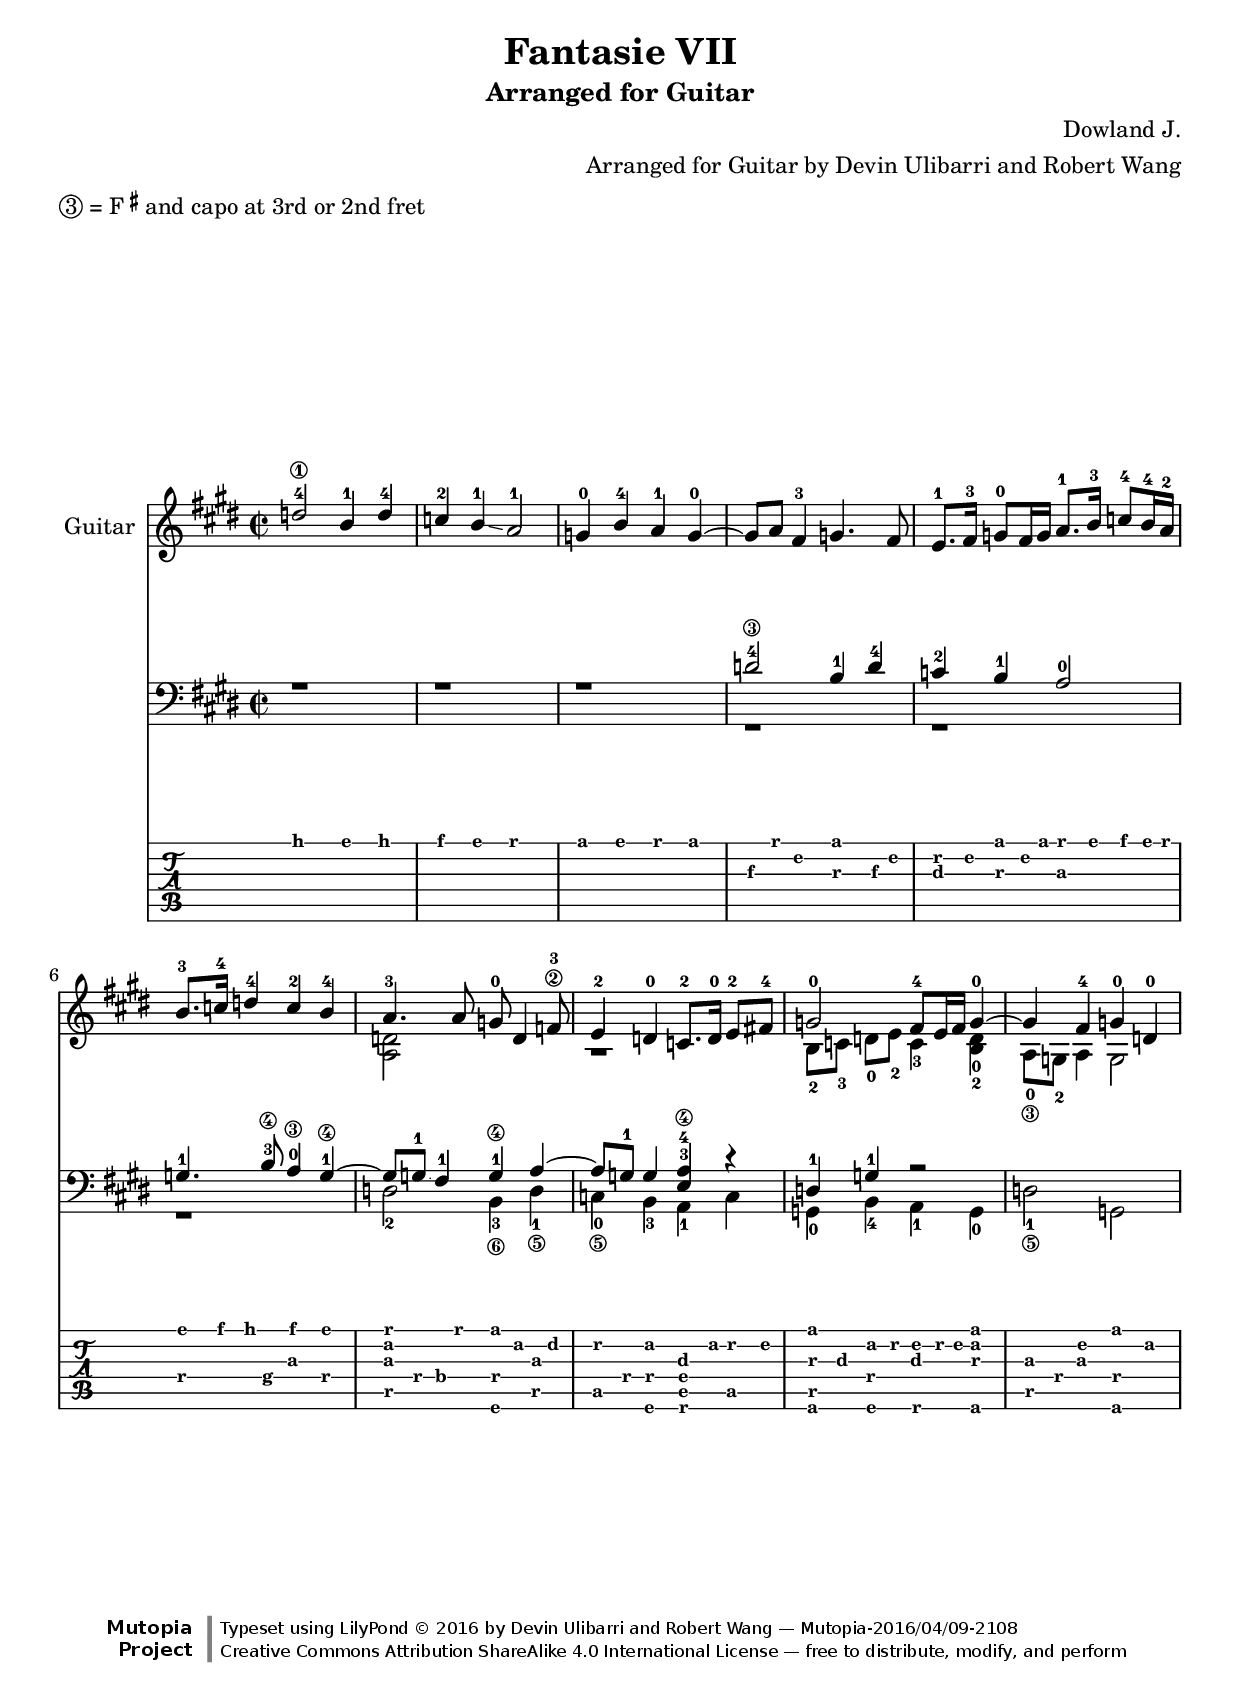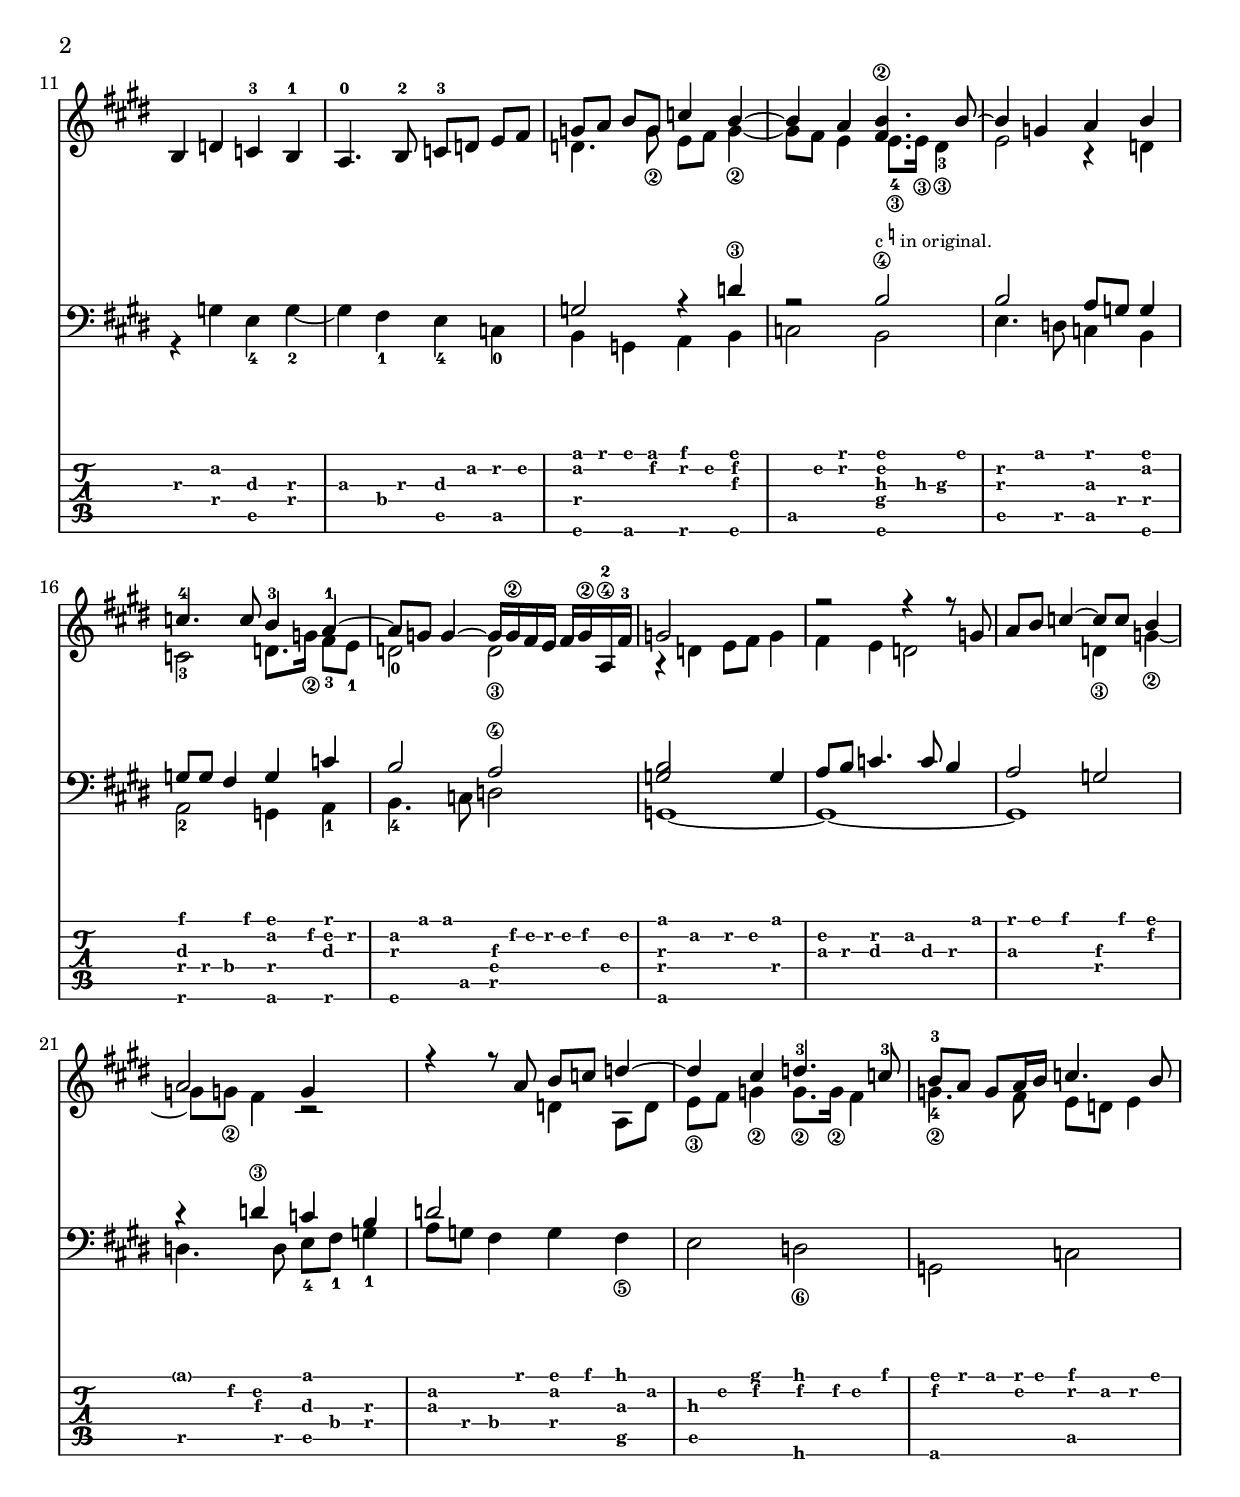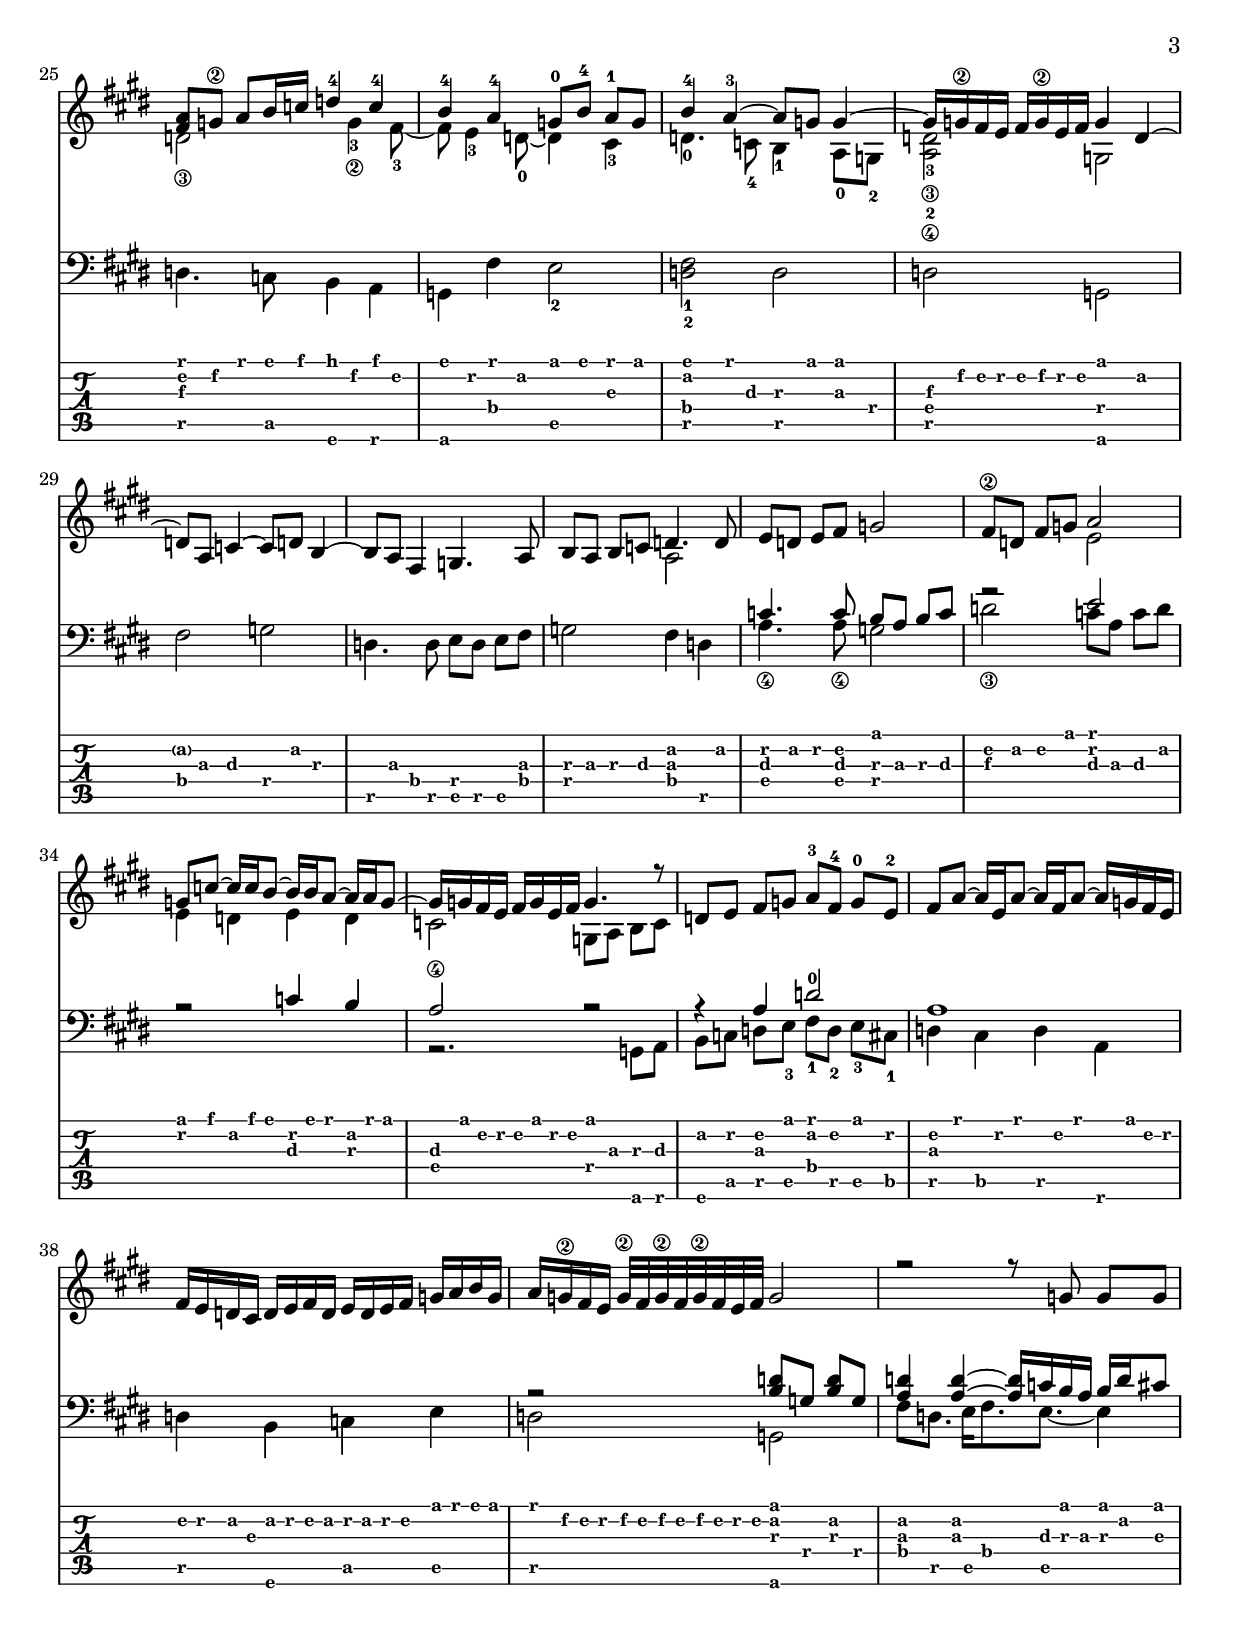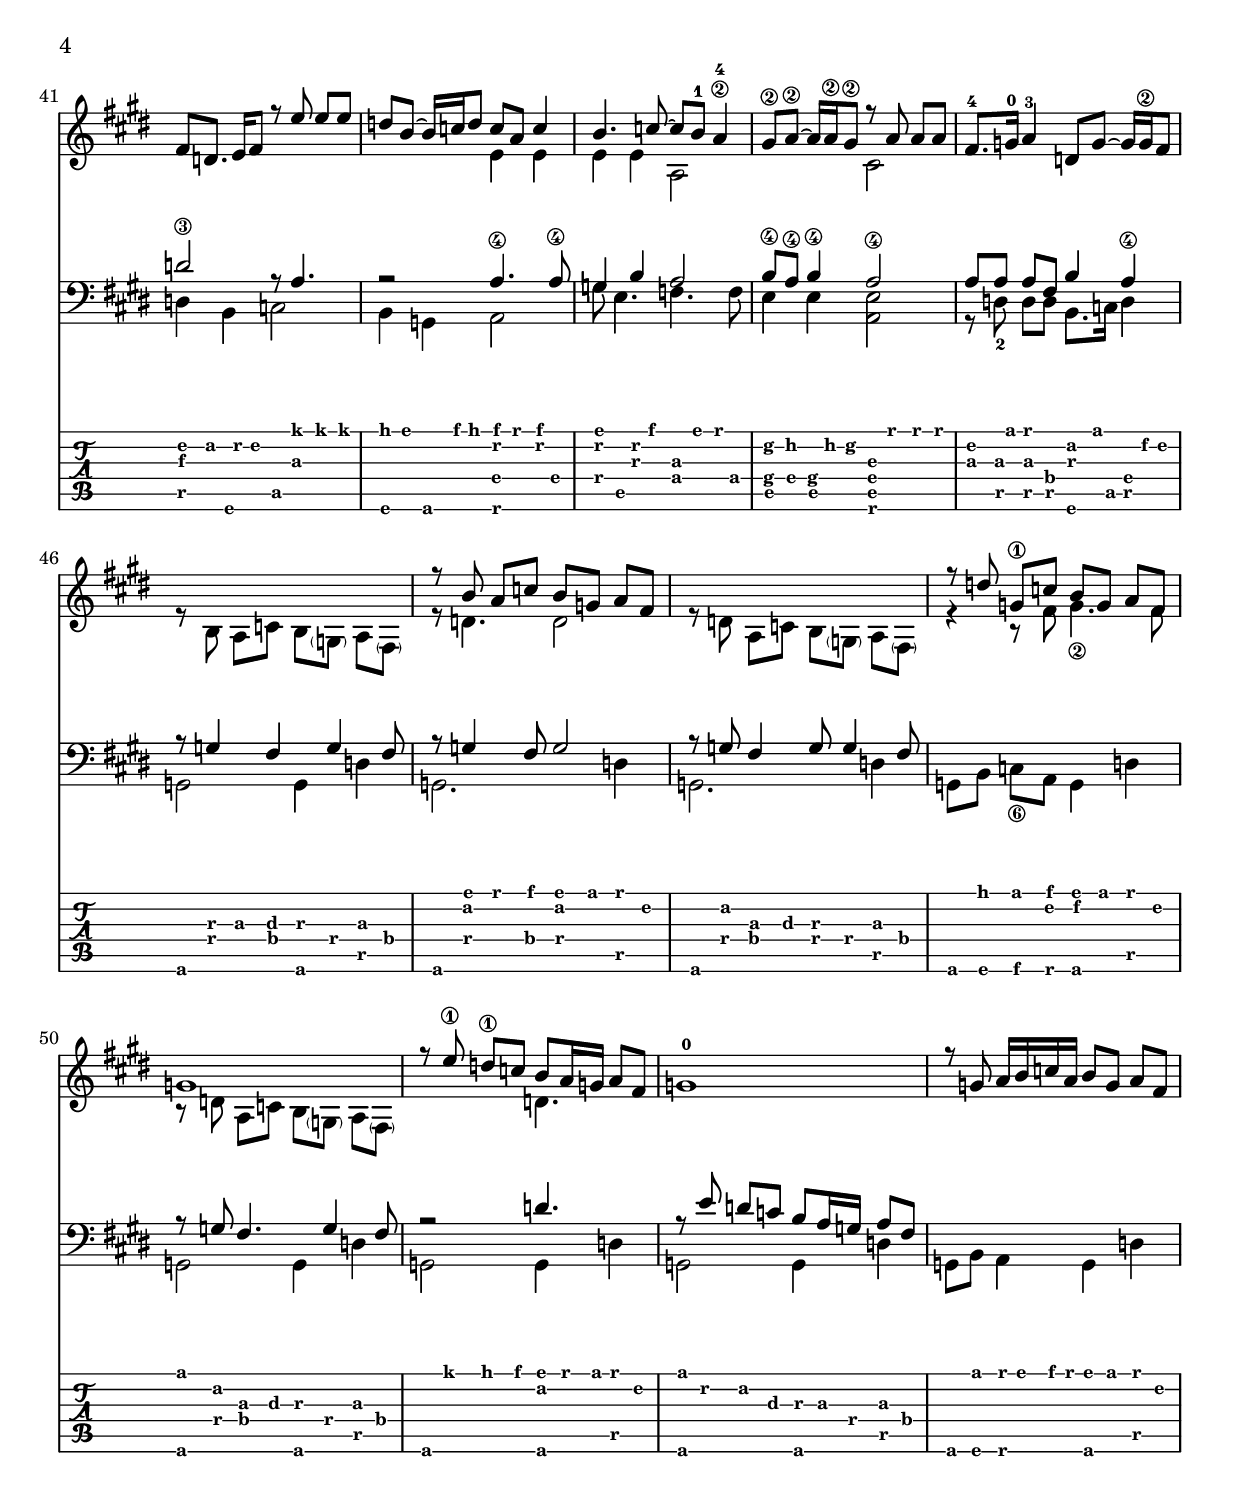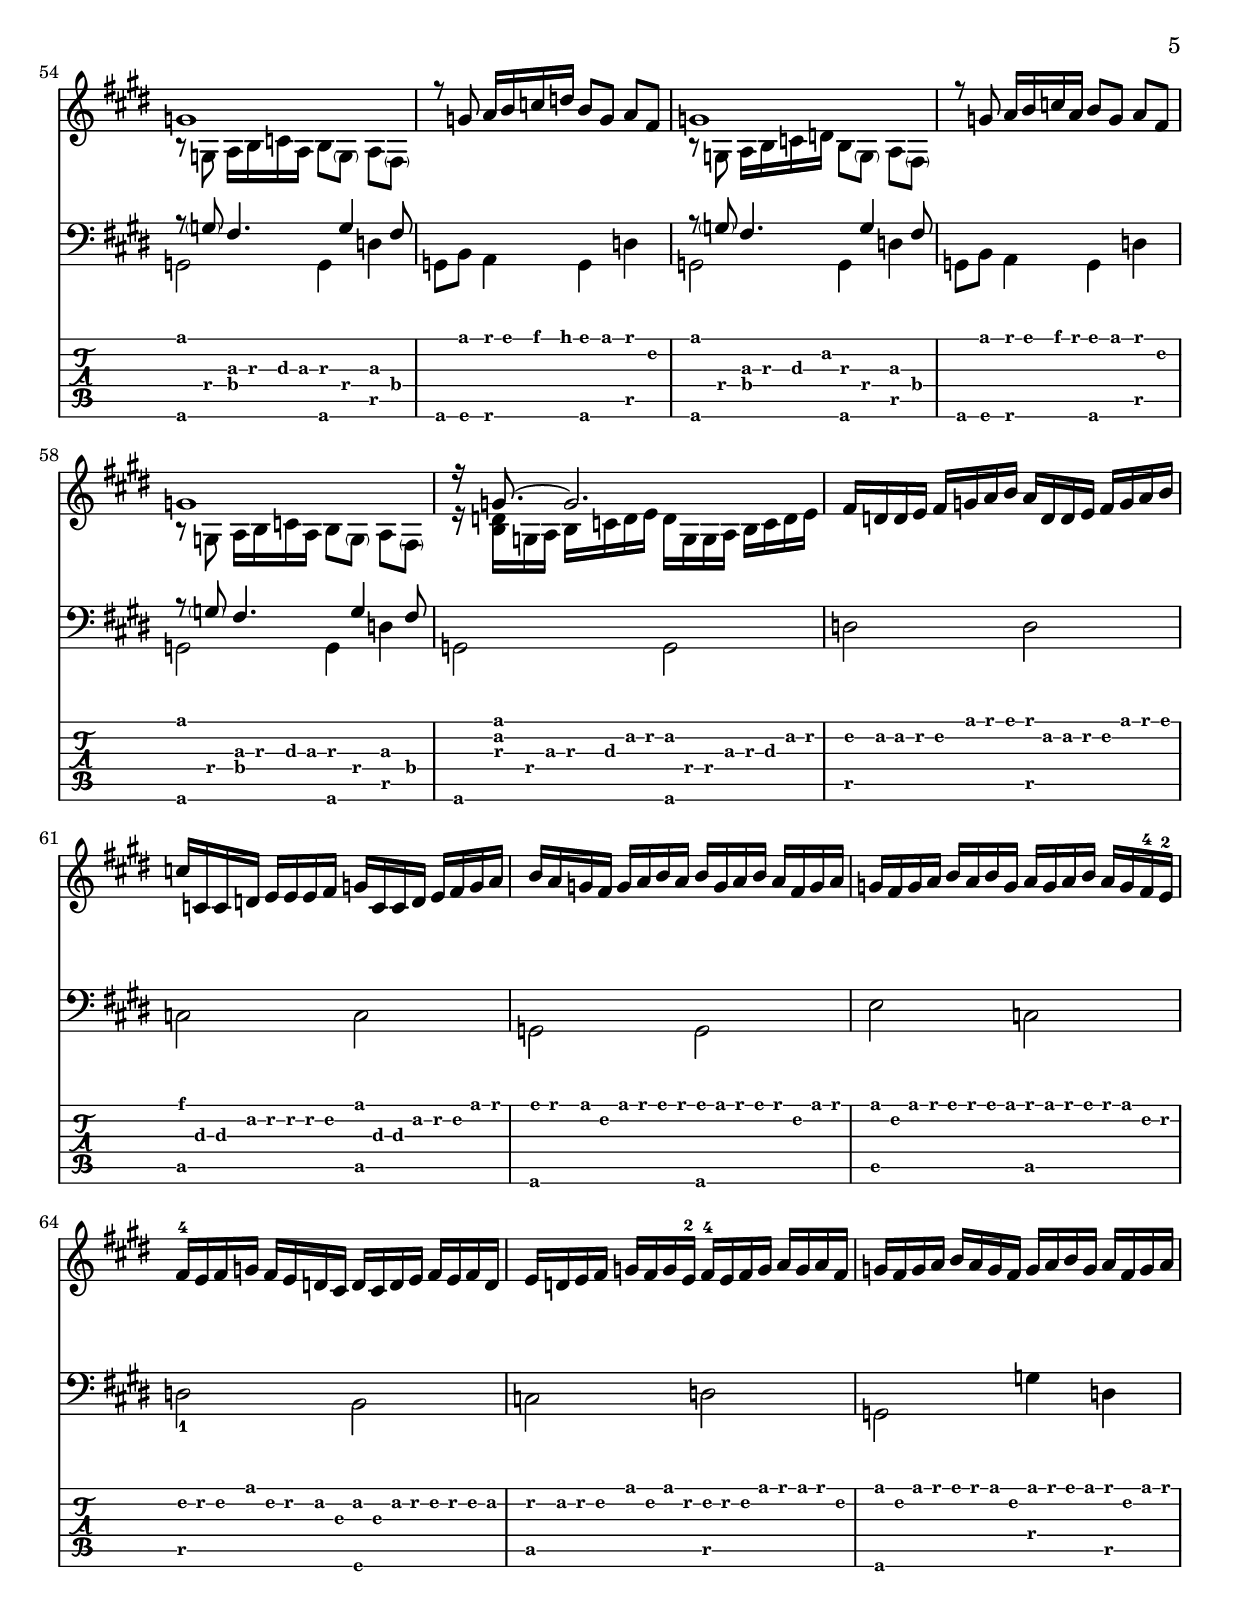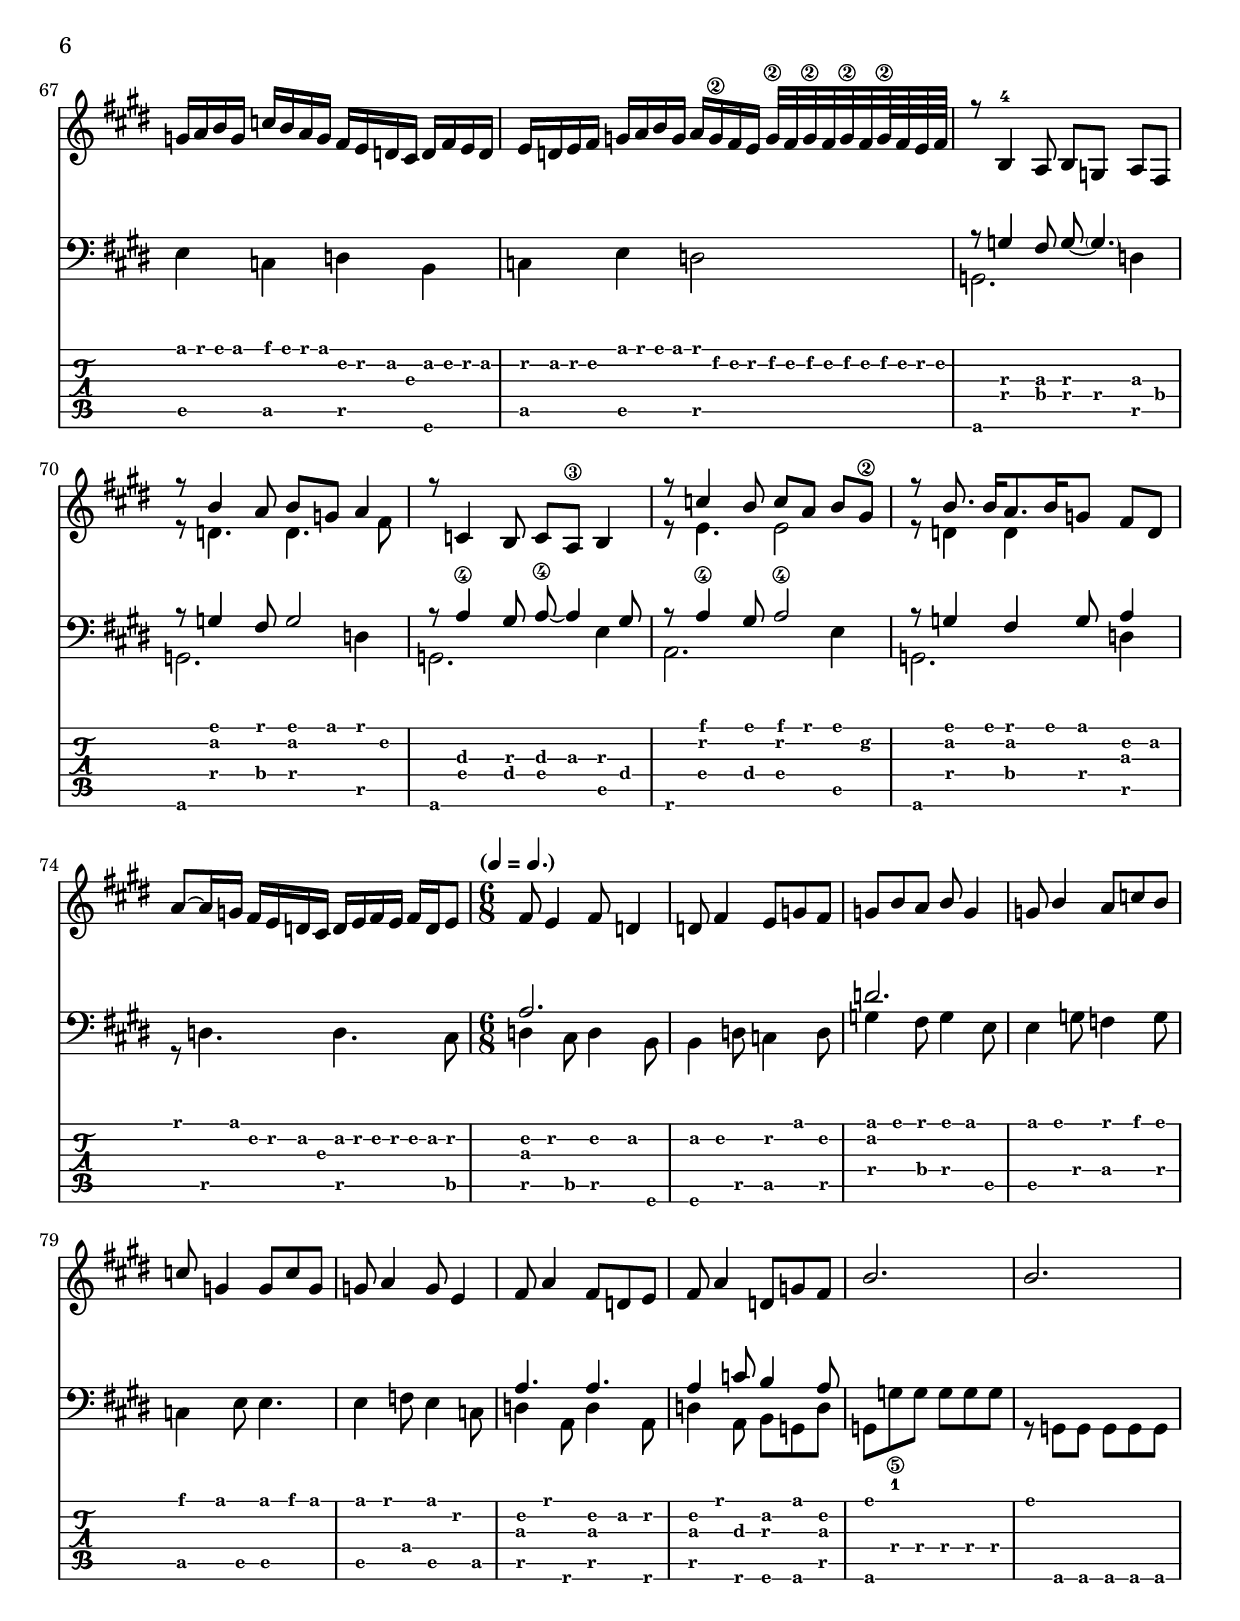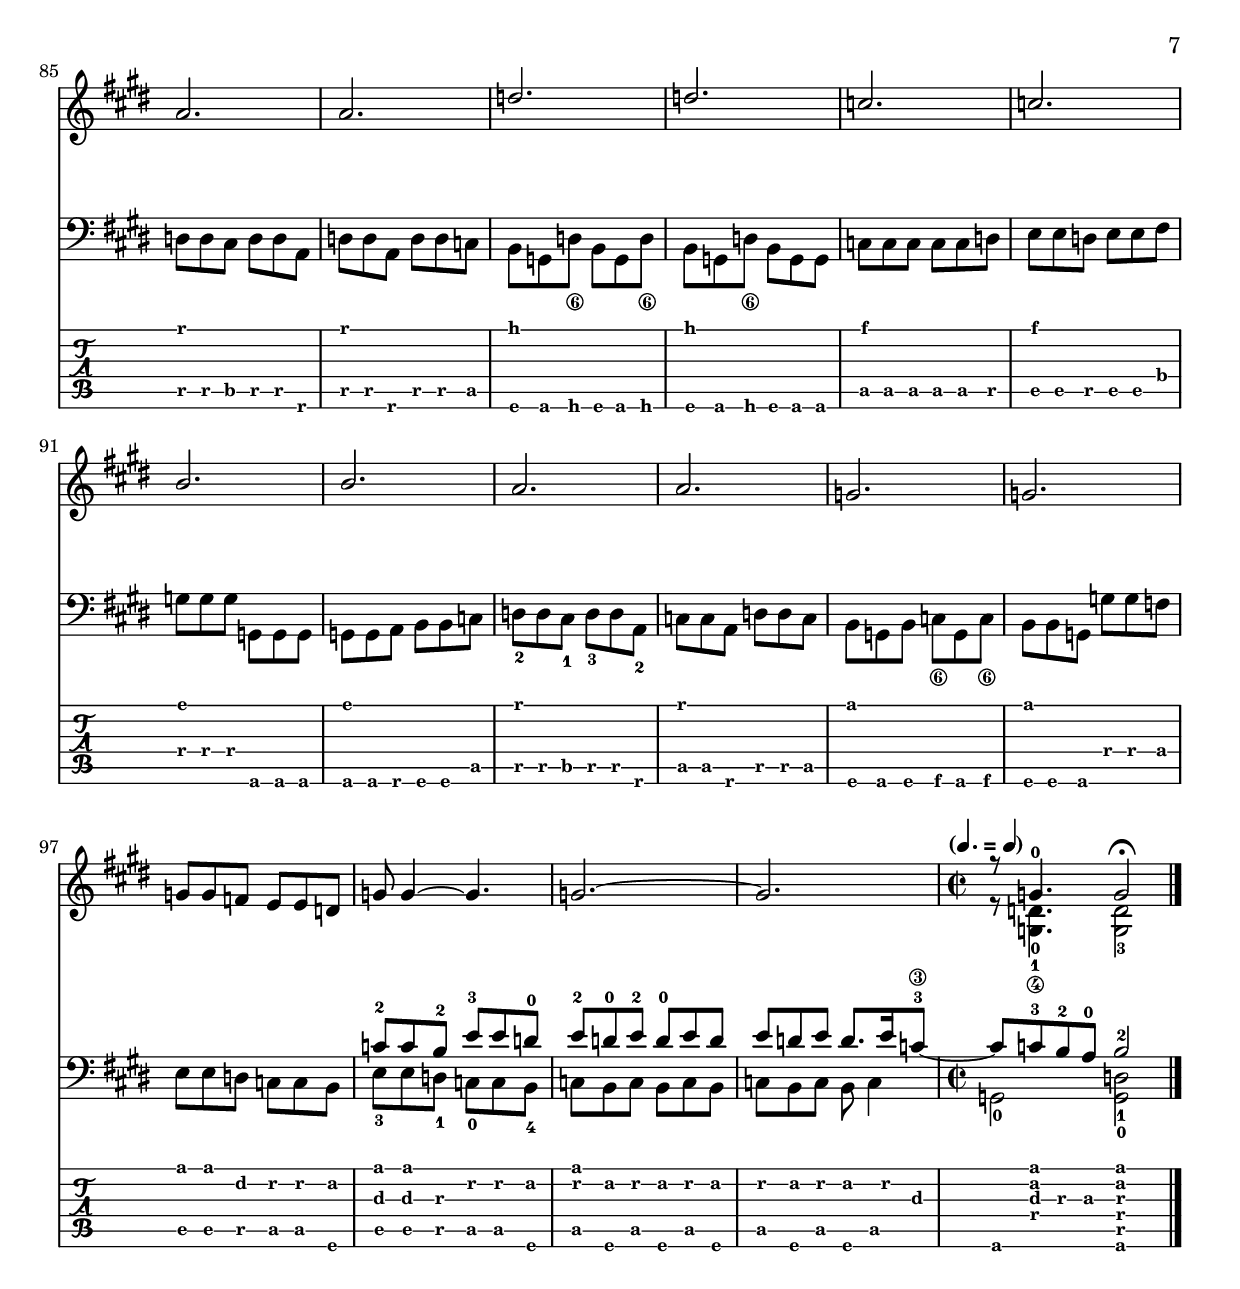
\version "2.18.2"

\header {
  title = "Fantasie VII"
  subtitle = "Arranged for Guitar"
  composer = "Dowland J."
  piece = \markup { \circle 3 = F\raise #1.25 \teeny \sharp and capo at 3rd or 2nd fret } % tune g down 1/2 step to f#, then capo at 3rd fret
  arranger = "Arranged for Guitar by Devin Ulibarri and Robert Wang"
  opus = ""
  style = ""
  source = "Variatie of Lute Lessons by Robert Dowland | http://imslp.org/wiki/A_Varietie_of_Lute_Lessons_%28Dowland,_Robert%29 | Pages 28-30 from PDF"
  date = ""
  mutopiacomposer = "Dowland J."
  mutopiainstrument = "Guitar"
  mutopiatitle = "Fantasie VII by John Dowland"
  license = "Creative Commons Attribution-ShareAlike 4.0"
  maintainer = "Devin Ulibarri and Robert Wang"
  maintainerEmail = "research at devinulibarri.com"

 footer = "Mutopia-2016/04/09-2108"
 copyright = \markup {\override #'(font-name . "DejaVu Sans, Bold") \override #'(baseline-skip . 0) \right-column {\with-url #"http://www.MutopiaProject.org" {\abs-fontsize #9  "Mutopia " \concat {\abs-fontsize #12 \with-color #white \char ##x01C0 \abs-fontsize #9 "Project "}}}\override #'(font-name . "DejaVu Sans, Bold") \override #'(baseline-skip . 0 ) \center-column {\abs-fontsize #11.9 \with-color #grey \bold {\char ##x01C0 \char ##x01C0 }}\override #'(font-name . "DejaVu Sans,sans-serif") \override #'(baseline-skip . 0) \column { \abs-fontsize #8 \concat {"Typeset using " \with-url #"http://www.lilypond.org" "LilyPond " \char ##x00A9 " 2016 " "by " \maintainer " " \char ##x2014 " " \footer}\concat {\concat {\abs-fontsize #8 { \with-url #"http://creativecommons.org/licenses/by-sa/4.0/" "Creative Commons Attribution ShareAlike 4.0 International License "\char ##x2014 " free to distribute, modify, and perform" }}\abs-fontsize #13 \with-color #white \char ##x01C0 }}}
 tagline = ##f
}

\paper {
  % add space between composer/opus markup and first staff
  markup-system-spacing #'padding = #3
  % add a little space between composer and opus
  markup-markup-spacing #'padding = #1.2
  top-margin = #8
  bottom-margin = #12
  system-system-spacing = #'((basic-distance . 0.1) (padding . 3))
  % annotate-spacing = ##t
}

mbreak = {} % { \break }
global = {
  \time 2/2
  \set Timing.beamExceptions = #'() % first turn beam exceptions off
  \set Timing.baseMoment = #(ly:make-moment 1/4)
  \set Timing.beatStructure = #'(1 1 1 1)
  \key e \major
}

%% C with slash -------------------------------
cWithSlash = \markup {
  \combine \roman C \translate #'(0.6 . -0.4) \draw-line #'(0 . 2.0)
}
%% Span -----------------------------------
%% Syntax: \bbarre #"text" { notes } - text = any number of box
bbarre =
#(define-music-function (barre location str music) (string? ly:music?)
   (let ((elts (extract-named-music music '(NoteEvent EventChord))))
     (if (pair? elts)
         (let ((first-element (first elts))
               (last-element (last elts)))
           (set! (ly:music-property first-element 'articulations)
                 (cons (make-music 'TextSpanEvent 'span-direction -1)
                       (ly:music-property first-element 'articulations)))
           (set! (ly:music-property last-element 'articulations)
                 (cons (make-music 'TextSpanEvent 'span-direction 1)
                       (ly:music-property last-element 'articulations))))))
   #{
       \once \override TextSpanner.font-size = #-2
       \once \override TextSpanner.font-shape = #'upright
       \once \override TextSpanner.staff-padding = #3
       \once \override TextSpanner.style = #'line
       \once \override TextSpanner.to-barline = ##f
       \once \override TextSpanner.bound-details =
            #`((left
                (text . ,#{ \markup { \draw-line #'( 0 . -.5) } #})
                (Y . 0)
                (padding . 0.25)
                (attach-dir . -2))
               (right
                (text . ,#{ \markup { \cWithSlash #str } #})
                (Y . 0)
                (padding . 0.25)
                (attach-dir . 2)))
%% uncomment this line for make full barred
      % \once \override TextSpanner.bound-details.left.text = \markup{"B" #str}
      $music
   #})

#(define RH rightHandFinger)

upperVoice = \relative c'' {
  \voiceOne
  \slurUp
  \tieUp 
  \stemUp
  \set stringNumberOrientations = #'(up)
  \set fingeringOrientations = #'(up)
  \override TextSpanner.bound-details.left.stencil-align-dir-y = #CENTER
  \override TextSpanner.dash-fraction = #0.3
  \override TextSpanner.dash-period = #1
  d2-4-\1 b4-1 d-4 | %measure 1
  c-2 b-1\glissando a2-1 |
  g4-0 b-4 a-1 g-0~ | 
  g8 a fis4-3 g4. fis8 |
  e8.-1 fis16-3 g8-0 fis16 g a8.-1 b16-3 c8-4 b16-4 a-2 | 
  b8.-3 c16-4\glissando d4-4 c4-2 b4-4 | %measure 6
  a4.-3 a8 g-0 d4 f8-3-\2 | 
  e4-2 d-0 c8.-2 d16-0 e8-2 fis!-4 |
  g2-0 fis8-4 e16 fis g4-0~ | 
  g4 fis-4 g-0 d-0 | 
  b d c-3 b-1 | %measure 11
  a4.-0 b8-2 c-3 d e fis | 
  g a b g c4 b4~ |
  b a <b fis-\2>4. b8~ |
  b4 g a b | 
  c4.-4 c8 b4-3 a-1~ | 
  a8 g g4~ g16 g-\2 fis e fis g-\2 a,-2-\4 fis'-3 | %measure  17; I am keeping the a in top line to keep the rhythm easy to read
  g2 s2 | 
  r2 r4 r8 g8 | 
  a b c4~ c8 c8 b4 | 
  a2 g4 s4 | %measure 21
  r4 r8 a b c d4~ |  %measure 22
  d4 cis d4.-3 c8-3 | 
  b-3 a g a16 b c4. b8 | 
  <a fis>8 g-\2 a b16 c d4-4 c-4 | 
  b-4 a-4 g8-0 b-4 a-1 g |  %measure 26
  b4-4 a-3~ a8 g g4~| 
  g16 g-\2 fis e fis g-\2 e fis g4 d~ | %measure 28; this is where the Faber version diverged by a half note's length
  d8 a c4~ c8 d b4~ | 
  b8 a fis4 g4. a8 | 
  b8 a b c d4. d8 |  %measure 31
  e8 d e fis g2 |  %measure 32
  fis8-\2 d fis g a2 |
  g8 c~ c16 c b8~  b16 b a8~ a16 a g8~ |
  g16 g fis e fis g e fis g4. r8 |
  d8 e fis g a8-3 fis-4 g-0 e-2 | %measure 36
  fis8 a~ a16 e a8~ a16 fis a8~ a16 g fis e |  %measure 37
  fis16 e d cis d e fis d e d e fis g a b g | 
  a16 g-\2 fis e g32-\2 fis g-\2 fis g-\2 fis e fis g2 | %measure 39
  r2 r8 g g g |
  fis8 d8. e16 fis8 r e' e e |  %measure 41
  d8 b~ b16 c d8 c a c4 | %measure 42
  b4. c8~ c b-1 a4-4-\2 |
  gis8-\2 a-\2~ a16 a-\2 gis8-\2 r8 a a a | %measure 44
  fis8.-4 g16-0 a4-3 d,8 g8~ g16 g-\2 fis8 | 
  s1 | %measure 46
  r8 b a c b g a fis |
  s1 |
  r8 d'8 g,-\1 c b g a8 fis |
  g1 |
  r8 e'8-\1 d-\1 c b a16 g a8 fis | %measure 51
  g1-0 |
  r8 g a16 b c a b8 g a fis |
  g1 | 
  r8 g a16 b c d b8 g a fis | %measure 55
  g1 | 
  r8 g a16 b c a b8 g a fis | %Original Tab: r8 g a16 b c b b8 g a fis |
  g1 | 
  r16 <g>8.~ g2. | %measure 59
  fis16 d d e fis g a b a d, d e fis g a b |
  c c, c d e e e fis g c, c d e fis g a | %measure 61
  b a g fis g a b a b g a b a fis g a |
  g fis g a b a b g a g a b a g fis-4 e-2 |
  fis-4 e fis g fis e d cis d cis d e fis e fis d | %measure 64
  e d e fis g fis g e-2 fis-4 e fis g a g a fis |
  g fis g a b a g fis g a b g a fis g a | %measure 66
  g a b g c b a g fis e d cis d fis e d |
  e d e fis g a b g a g-\2 fis e g32-\2 fis g-\2 fis g-\2 fis g64-\2 fis e fis |
  r8 b,4-4 a8 b g a8 fis8 | %measure 69
  r8 b'4 a8 b g a4 |
  r8 c,4 b8 c a-\3 b4 |
  r8 c'4 b8 c a b gis-\2 |
  r8 b8. b16 a8. b16 g8 fis d | %measure 73
  a'8~ a16 g fis e d cis d e fis e fis d e8 |
  \time 6/8
  \tempo \markup {
    \concat {
      (
      \smaller \general-align #Y #DOWN \note #"4" #1
      " = "
      \smaller \general-align #Y #DOWN \note #"4." #1
      )
    }
  }
  fis8 e4 fis8 d4 |  %measure 75; start 6/8 time
  d8 fis4 e8 g fis | %measure 76
  g b a b g4 |
  g8 b4 a8 c b |
  c8 g4 g8 c g | 
  g8 a4 g8 e4 |
  fis8 a4 fis8 d e | 
  fis8 a4 d,8 g fis | %measure 82
  b2. |
  b2. |
  a2. | 
  a2. |
  d2. |
  d2. |
  c2. |
  c2. | %measure 90
  b2. | 
  b2. |
  a2. | 
  a2. | %measure 94
  g2. | 
  g2. |
  g8 g f e e d | 
  g8 g4~ g4. |
  g2.~ |
  
  \tempo \markup {
  }
  g2. | %measure 100
   \time 2/2
  \tempo \markup {
    \concat {
      (
      \smaller \general-align #Y #DOWN \note #"4." #1
      " = "
      \smaller \general-align #Y #DOWN \note #"4" #1
      )
    }
  }
  r8 <g>4.-0 <g>2 \fermata \bar "|."
}


lowerVoice = \relative c {
  \voiceFour
  \slurDown
  \stemDown
  \tieDown
  \set stringNumberOrientations = #'(down)
  \set fingeringOrientations = #'(down)
  \override TextSpanner.bound-details.left.stencil-align-dir-y = #CENTER
  \override TextSpanner.dash-fraction = #0.3
  \override TextSpanner.dash-period = #1
  s1 |
  s1 |
  s1 |
  r1 |
  r1 |
  r1 | %measure 6
  d2-2 b4-3-\6 d-1-\5 | %measure 7
  c4-0-\5 b-3 a-1 c |
  <g>4-0 b-4 a-1 g-0 |
  d'2-1-\5 g, |
  r4 g' e-4 g-2~ | %measure 11
  g4 fis-1 e-4 c-0 |
  b4 g a b |
  c2 b |
  e4. d8 c4 b |
  a2-2 g4 a-1 |
  b4.-4 c8 d2 | %measure 17
  g,1~ | %measure 18
  g1~ |
  g1 |
  d'4. d8 e8-4 fis-1 g4-1 |
  a8 g fis4 g fis-\5 | %measure 22
  e2 d2-\6 |
  g,2 c2 |
  d4. c8 b4 a |
  g4 fis' e2-2 | %measure 26
  <d-2 fis-1>2 d |
  d2 g,2 | %measure 28
  fis'2 g |
  d4. d8 e d e fis |
  g2 fis4 d | %measure 31
  a'4.-\4 a8-\4 g2 |
  d'2-\3 c8 a c d |
  s1 |
  r2. g,,8 a |
  b8 c d e-3 fis-1 d-2 e-3 cis-1 | %measure 36
  d4 cis d a |
  d4 b c e |
  d2 g, |
  fis'8 d8. e16 fis8. e8.~ e4 | %measure 40
  d4 b c2 |
  b4 g a2 |
  g'8 e4. f4. f8 | %measure 43
  e4 e <a, e'>2 | %measure 44
  r8 d-2 d d b8. c16 d4 |
  g,2 g4 d'4 |
  g,2. d'4 | %measure 47
  g,2. d'4 | 
  g,8 b c-\6 a g4 d' |
  g,2 g4 d' |
  g,2 g4 d' |
  g,2 g4 d' | %measure 52
  g,8 b a4 g d' | 
  g,2 g4 d' |
  g,8 b a4 g d' | 
  g,2 g4 d' |
  g,8 b a4 g d' | %measure 57
  g,2 g4 d' |
  g,2 g2 | %measure 59, where the 32nd notes begin
  d'2 d |
  c2 c | %measure 61
  g2 g |
  e'2 c |
  d2-1 b | %measure 64
  c2 d |
  g,2 g'4 d | %measure 66
  e4 c d b |
  c4 e d2 | %Hard to read lute tab, I think this last one is rest; Chose half note length
  g,2. d'4 | %measure 69
  g,2. d'4 |
  g,2. e'4 |
  a,2. e'4 |
  g,2. d'4 | %measure 73
  r8 d4. d4. cis8 | %...or a rest could be notated; r8 d4. d4. cis8; NOTE: If you look at lute tab closely, this d in bass seems to be between the top voice's 'a' and 'g' thus making me suspect this rhythm to be correct.
  d4 cis8 d4 b8 | %measure 75, where the 6/8 begins
  b4 d8 c4 d8 | %measure 76
  g4 fis8 g4 e8 |
  e4 g8 f4 g8 |
  c,4 e8 e4. |
  e4 f8 e4 c8 |
  d4 a8 d4 a8 |
  d4 a8 b g d' |  %measure 82
  g,8 g'-1-\5 g g g g |
  r8 g, g g g g |
  d'8 d cis d d a |
  d8 d a d d c |
  b8 g d'-\6 b g d'-\6 |
  b8 g d'-\6 b g g | %measure 88
  c8 c c c c d |
  e8 e d e e fis |
  g8 g g g, g g |
  g8 g a b b c |
  d8-2 d cis-1 d-3 d a-2 |
  c8 c a d d c | %measure 94
  b8 g b c-\6 g c-\6 |
  b8 b g g' g f |
  e8 e d c c b |
  e8-3 e d-1 c-0 c b-4 |
  c8 b c b c b |
  c8 b c b c4 | %measure 100
  g2-0 <d'-1 g,-0>2 |
}

upperMiddleVoice = \relative c' {
  \voiceTwo
  \set stringNumberOrientations = #'(down)
  \set fingeringOrientations = #'(down)
  \override TextSpanner.bound-details.left.stencil-align-dir-y = #CENTER
  \override TextSpanner.font-size = #-5
  \override TextSpanner.dash-fraction = #0.3
  \override TextSpanner.dash-period = #1
  s1 | 
  s1 |
  s1 | 
  s1 |
  s1 |
  s1 | %measure 6; imitation begins
  <d a>2 s2 |
  r1 |
  b8-2 c-3 d-0 e-2 c4-3 <d-0 b-2> |
  a8-0-\3 g-2 a4 g2 |
  s1 | %measure 11
  s1 |
  d'4. g8-\2 e fis g4-\2~ |
  g8 fis e4 e8.-4-\3 e16-\3 dis4-3-\3 | %original tab from R. Dowland has a 'c' note on 4th string, but I cannot imagine this to be correct.
  e2 r4 d4 |
  c2-3 d8. g16-\2 fis8-3 e-1 |
  d2-0 d2-\3 | %measure 17
  r4 d e8 fis g4 |
  fis4 e d2 |
  s2 d4-\3 g-\2~ |
  g8 g-\2 fis4 r2 | %measure 21
  s2 d4 a8 d | %measure 22
  e8-\3 fis g4-\2 g8.-\2 g16-\2 fis4 |
  g4.-4-\2 fis8 e d e4 |
  d2-\3 s8 g4-3-\2 fis8-3~ |
  fis8 e4-3 d8-0~ d4 cis-3 | %measure 26
  d4.-0 c!8-4 b4-1 a8-0 g-2 |
  <a-2-\4 d-3-\3>2-\3 g2 |
  s1 | %measure 29; The Faber diverges here
  s1 | 
  s2 a2 | %measure 31
  s1 |
  s2 e'2 |
  e4 d <e>4 <d>4 |
  <c>2 g8 a b c | 
  s1 | % measure 36
  s1 |
  s1 |
  s1 |  % measure 39
  s1 | % measure 40; this measure needs fixed
  s1 |
  s2 <e>4 <e> | % measure 42
  e4 <e> a,2 |
  s2 <cis>2 |
  s1 |
  r8 <b>8 a <c> b8 \parenthesize g a \parenthesize fis | % measure 46
  r8 <d'>4. <d>2 |
  r8 <d>8 a <c> b \parenthesize g <a> \parenthesize fis |
  r4 r8 fis'8 g4.-\2 fis8 |
  r8 <d>8 <a> c b8 \parenthesize g a \parenthesize fis|
  s2 d'4. s8 | % measure 51
  s1 |
  s1 | 
  r8 g, <a>16 b c a b8 \parenthesize g a \parenthesize fis |
  s1 | % measure 55
  r8 g a16 b c d b8 \parenthesize g a \parenthesize fis |
  s1 |
  r8 g a16 b c a b8 \parenthesize g a \parenthesize fis |
  r16 <b d> g a b c d e d g, g a b c d e | % measure 59
  s1 | 
  s1 | % measure 61
  s1 |
  s1 |
  s1 | % measure 64
  s1 | 
  s1 | % measure 66
  s1 |
  s1 |
  s1 | % measure 69
  r8 <d>4. <d>4. fis8 |
  s1 |
  r8 <e>4. <e>2 |
  r8 <d>4 <d> s4. | % measure 73
  s1 |
  s2. | % measure 75
  s2. | % measure 76
  s2. |
  s2. |
  s2. |
  s2. |
  s2. |
  s2. | % measure 82
  s2. |
  s2. |
  s2. |
  s2. |
  s2. |
  s2. |
  s2. |
  s2. |
  s2. |
  s2. |
  s2. |
  s2. |
  s2. |
  s2. |
  s2. |
  s2. |
  s2. |
  s2. | %measure 100
  r8 <d-0 g,-1-\4>4. <d g,-3>2 |
}

lowerMiddleVoice = \relative c' {
  \voiceThree
  \set stringNumberOrientations = #'(up)
  \set fingeringOrientations = #'(up)
  \override TextSpanner.bound-details.left.stencil-align-dir-y = #CENTER
  \override TextSpanner.font-size = #-5
  \override TextSpanner.dash-fraction = #0.3
  \override TextSpanner.dash-period = #1
  r1 | 
  r1 |
  r1 | 
  d2-4-\3 b4-1 d-4 |
  c-2 b-1 a2-0 |
  g4.-1 b8-3-\4 a4-0-\3 g-1-\4~ | %measure 6; imitation begins
  g8 g-1\glissando fis4-1 g4-1-\4 a~ |
  a8 g-1 g4 <a-4-\4 e-3> r4 |
  d,4-1 g-1 r2 |
  s1 |
  s1 | %measure 11
  s1 |
  g2 r4 d'4-\3 |
  r2 b2-\4^ \markup \tiny { c\raise #1.25 \teeny \natural "in original." } | %original tab from R. Dowland has a 'c' note on 4th string, but I cannot imagine this to be correct.
  b2 a8 g g4 |
  g8 g fis4 g4 c4 |
  b2 a2-\4 | %measure 17
  <b g>2 s4 g4 |
  a8 b c4. c8 b4 |
  a2 g |
  r4 <d'-\3>4 c4 b4 | %measure 21
  d2 s2 | %measure 22
  s1 |
  s1 |
  s1 |
  s1 | %measure 26
  s1 |
  s1 |
  s1 | %measure 29; The Faber diverges here
  s1 | 
  s1 | %measure 31
  c4. c8 b8 a b c |
  r2 e2 |
  r2 c4 <b>4 |
  <a-\4>2 r2 | 
  r4 a4 d2-0 | % measure 36
  a1 |
  s1 |
  r2 <d b>8 g, <d' b> g, |  % measure 39
  <d' a>4 \tieUp <d a>4~ <d a>16 \tieDown c b a b d cis8 | % measure 40; this measure needs fixed
  d2-\3 r8 a4. |
  r2 <a-\4>4. <a-\4>8 | % measure 42
  g4 <b> a2 |
  b8-\4 a-\4 b4-\4 <a-\4>2 |
  a8 a a fis b4 a-\4 |
  r8 <g>4 <fis> %{ \parenthesize %} g fis8 | % measure 46; it is not really feasible to play the two g notes, but the counterpoint is there
  r8 <g>4 fis8 <g>2 |
  r8 <g>8 <fis>4 <g>8 g4 fis8 |
  s1 |
  r8 <g>8 <fis>4. g4 fis8 |
  r2 d'4. s8 | % measure 51
  r8 e d c b a16 g a8 fis |
  s1 | 
  r8 \parenthesize <g>8 <fis>4. g4 fis8 |
  s2 s2 | % measure 55
  r8 \parenthesize <g>8 <fis>4. g4 fis8 |
  s1 |
  r8 \parenthesize <g>8 <fis>4. g4 fis8 |
  s1 | % measure 59
  s1 | 
  s1 | % measure 61
  s1 |
  s1 |
  s1 | % measure 64
  s1 | 
  s1 | % measure 66
  s1 |
  s1 |
  r8 g4 fis8 g8~ \parenthesize g4. | % measure 69
  r8 <g>4 fis8 <g>2 | % MY_NOTES: r8 g,~ g fis r8 d'4. |
  r8 a4-\4 gis8 a8-\4~ a4 gis8 |
  r8 <a-\4>4 gis8 <a-\4>2 |
  r8 <g>4 <fis> g8 a4 | % measure 73
  s1 |
  a2. | % measure 75
  s2. | % measure 76
  d2. |
  s2. |
  s2. |
  s2. |
  a4. a4. |
  a4 c8 b4 a8 | % measure 82
  s2. |
  s2. |
  s2. |
  s2. |
  s2. |
  s2. |
  s2. |
  s2. |
  s2. |
  s2. |
  s2. |
  s2. |
  s2. |
  s2. |
  s2. |
  c8-2 c b-2 e-3 e d-0 |
  e8-2 d-0 e-2 d-0 e d |
  e8 d e d8. e16 c8-3-\3~ |
  c8 c-3 b-2 a-0 b2-2
}

%%{ %This is for the original lute fingering
upperVoiceLute = \relative c'' {
  \voiceOne
  \slurUp
  \tieUp 
  \stemUp
  \set stringNumberOrientations = #'(up)
  \set fingeringOrientations = #'(up)
  \override TextSpanner.bound-details.left.stencil-align-dir-y = #CENTER
  \override TextSpanner.dash-fraction = #0.3
  \override TextSpanner.dash-period = #1
  d2 b4 d | %measure 1
  c b a2 |
  g4 b a g~ | 
  g8 a fis4 g4. fis8 |
  e8. fis16 g8 fis16 g a8. b16 c8 b16 a | 
  b8. c16 d4 c4 b4 | %measure 6
  a4. a8 g d4 f8 | 
  e4 d c8. d16 e8 fis! |
  g2 fis8 e16 fis g4~ | 
  g4 fis g-\1 d | 
  b d c b | %measure 11
  a4. b8 c d e fis | 
  g a b g c4 b4~ |
  b a <b fis-\2>4. b8~ |
  b4 g a b | 
  c4. c8 b4 a~ | 
  a8 g g4~ g16 g-\2 fis e fis g-\2 a,-\4 fis' | %measure  17; I am keeping the a in top line to keep the rhythm easy to read
  g2 s2 | 
  r2 r4 r8 g8 | 
  a b c4~ c8 c8 b4 | 
  a2 g4 s4 | %measure 21
  r4 r8 a b c d4~ |  %measure 22
  d4 cis d4. c8 | 
  b a g a16 b c4. b8 | 
  <a fis>8 g-\2 a b16 c d4 c | 
  b a g8 b a g |  %measure 26
  b4 a~ a8 g g4~| 
  g16 g-\2 fis e fis g-\2 e fis g4 d~ | %measure 28; this is where the Faber version diverged by a half note's length
  d8 a c4~ c8 d b4~ | 
  b8 a fis4 g4. a8 | 
  b8 a b c d4. d8 |  %measure 31
  e8 d e fis g2 |  %measure 32
  fis8-\2 d fis g a2 |
  g8 c~ c16 c b8~  b16 b a8~ a16 a g8~ |
  g16 g fis e fis g e fis g4. r8 |
  d8 e fis g a8 fis g e | %measure 36
  fis8 a~ a16 e a8~ a16 fis a8~ a16 g fis e |  %measure 37
  fis16 e d cis d e fis d e d e fis g a b g | 
  a16 g-\2 fis e g32-\2 fis g-\2 fis g-\2 fis e fis g2 | %measure 39
  r2 r8 g g g |
  fis8 d8. e16 fis8 r e' e e |  %measure 41
  d8 b~ b16 c d8 c a c4 | %measure 42
  b4. c8~ c b a4 |
  gis8-\2 a-\2~ a16 a-\2 gis8-\2 r8 a a a | %measure 44
  fis8. g16 a4 d,8 g8~ g16 g-\2 fis8 | 
  s1 | %measure 46
  r8 b a c b g a fis |
  s1 |
  r8 d'8 g,-\1 c b g a8 fis |
  g1 |
  r8 e'8-\1 d-\1 c b a16 g a8 fis | %measure 51
  g2 s2 |
  r8 g a16 b c a b8 g a fis |
  g1 | 
  r8 g a16 b c d b8 g a fis | %measure 55
  g1 | 
  r8 g a16 b c a b8 g a fis | %Original Tab: r8 g a16 b c b b8 g a fis |
  g1 | 
  r16 <g>8.~ g2. | %measure 59
  fis16 d d e fis g a b a d, d e fis g a b |
  c c, c d e e e fis g c, c d e fis g a | %measure 61
  b a g fis g a b a b g a b a fis g a |
  g fis g a b a b g a g a b a g fis e |
  fis e fis g fis e d cis d cis d e fis e fis d | %measure 64
  e d e fis g fis g e fis e fis g a g a fis |
  g fis g a b a g fis g a b g a fis g a | %measure 66
  g a b g c b a g fis e d cis d fis e d |
  e d e fis g a b g a g-\2 fis e g32-\2 fis g-\2 fis g-\2 fis g64-\2 fis e fis |
  r8 b,4 a8 b g a8 fis8 | %measure 69
  r8 b'4 a8 b g a4 |
  r8 c,4 b8 c a-\3 b4 |
  r8 c'4 b8 c a b gis-\2 |
  r8 b8. b16 a8. b16 g8 fis d | %measure 73
  a'8~ a16 g fis e d cis d e fis e fis d e8 |
  \time 6/8
  \tempo \markup {
    \concat {
      (
      \smaller \general-align #Y #DOWN \note #"4" #1
      " = "
      \smaller \general-align #Y #DOWN \note #"4." #1
      )
    }
  }
  fis8 e4 fis8 d4 |  %measure 75; start 6/8 time
  d8 fis4 e8 g fis | %measure 76
  g b a b g4 |
  g8 b4 a8 c b |
  c8 g4 g8 c g | 
  g8 a4 g8 e4 |
  fis8 a4 fis8 d e | 
  fis8 a4 d,8 g fis | %measure 82
  b2. |
  b2. |
  a2. | 
  a2. |
  d2. |
  d2. |
  c2. |
  c2. | %measure 90
  b2. | 
  b2. |
  a2. | 
  a2. | %measure 94
  g2. | 
  g2. |
  g8 g f e e d | 
  g8 g4~ g4. |
  g2.~ |
  
  \tempo \markup {
  }
  g2. | %measure 100
   \time 2/2
  \tempo \markup {
    \concat {
      (
      \smaller \general-align #Y #DOWN \note #"4." #1
      " = "
      \smaller \general-align #Y #DOWN \note #"4" #1
      )
    }
  }
  r8 <g>4. <g>2 \fermata \bar "|."
}


lowerVoiceLute = \relative c {
  \voiceFour
  \slurDown
  \stemDown
  \tieDown
  \set stringNumberOrientations = #'(down)
  \set fingeringOrientations = #'(down)
  \override TextSpanner.bound-details.left.stencil-align-dir-y = #CENTER
  \override TextSpanner.dash-fraction = #0.3
  \override TextSpanner.dash-period = #1
  s1 |
  s1 |
  s1 |
  r1 |
  r1 |
  r1 | %measure 6
  d2 b4 d | %measure 7
  c4 b a c |
  <g>4 b a g |
  d'2 g, |
  r4 g' e g~ | %measure 11
  g4 fis e c |
  b4 g a b |
  c2 b |
  e4. d8 c4 b |
  a2 g4 a |
  b4. c8 d2 | %measure 17
  g,1~ | %measure 18
  g1~ |
  g1 |
  d'4. d8 e8 fis g4 |
  a8 g fis4 g fis-\5 | %measure 22
  e2 d2-\6 |
  g,2 c2 |
  d4. c8 b4 a |
  g4 fis' e2 | %measure 26
  <d fis>2 d |
  d2 g,2 | %measure 28
  fis'2 g |
  d4. d8 e d e fis |
  g2 fis4 d | %measure 31
  a'4.-\4 a8-\4 g2 |
  d'2-\3 c8 a c d |
  s1 |
  r2. g,,8 a |
  b8 c d e fis d e cis | %measure 36
  d4 cis d a |
  d4 b c e |
  d2 g, |
  fis'8 d8. e16 fis8. e8.~ e4 | %measure 40
  d4 b c2 |
  b4 g a2 |
  g'8 e4. f4. f8 | %measure 43
  e4 e <a, e'>2 | %measure 44
  r8 d d d b8. c16 d4 |
  g,2 g4 d'4 |
  g,2. d'4 | %measure 47
  g,2. d'4 | 
  g,8 b c-\6 a g4 d' |
  g,2 g4 d' |
  g,2 g4 d' |
  g,2 g4 d' | %measure 52
  g,8 b a4 g d' | 
  g,2 g4 d' |
  g,8 b a4 g d' | 
  g,2 g4 d' |
  g,8 b a4 g d' | %measure 57
  g,2 g4 d' |
  g,2 g2 | %measure 59, where the 32nd notes begin
  d'2 d |
  c2 c | %measure 61
  g2 g |
  e'2 c |
  d2 b | %measure 64
  c2 d |
  g,2 g'4 d | %measure 66
  e4 c d b |
  c4 e d2 | %Hard to read lute tab, I think this last one is rest; Chose half note length
  g,2. d'4 | %measure 69
  g,2. d'4 |
  g,2. e'4 |
  a,2. e'4 |
  g,2. d'4 | %measure 73
  r8 d4. d4. cis8 | %...or a rest could be notated; r8 d4. d4. cis8; NOTE: If you look at lute tab closely, this d in bass seems to be between the top voice's 'a' and 'g' thus making me suspect this rhythm to be correct.
  d4 cis8 d4 b8 | %measure 75, where the 6/8 begins
  b4 d8 c4 d8 | %measure 76
  g4 fis8 g4 e8 |
  e4 g8 f4 g8 |
  c,4 e8 e4. |
  e4 f8 e4 c8 |
  d4 a8 d4 a8 |
  d4 a8 b g d' |  %measure 82
  g,8 g' g g g g |
  r8 g, g g g g |
  d'8 d cis d d a |
  d8 d a d d c |
  b8 g d'-\6 b g d'-\6 |
  b8 g d'-\6 b g g | %measure 88
  c8 c c c c d |
  e8 e d e e fis |
  g8 g g g, g g |
  g8 g a b b c |
  d8 d cis d d a |
  c8 c a d d c | %measure 94
  b8 g b c-\6 g c-\6 |
  b8 b g g' g f |
  e8 e d c c b |
  e8 e d c c b |
  c8 b c b c b |
  c8 b c b c4 | %measure 100
  g2 <d' g,>2 |
}

upperMiddleVoiceLute = \relative c' {
  \voiceTwo
  \set stringNumberOrientations = #'(down)
  \set fingeringOrientations = #'(down)
  \override TextSpanner.bound-details.left.stencil-align-dir-y = #CENTER
  \override TextSpanner.font-size = #-5
  \override TextSpanner.dash-fraction = #0.3
  \override TextSpanner.dash-period = #1
  s1 | 
  s1 |
  s1 | 
  s1 |
  s1 |
  s1 | %measure 6; imitation begins
  <d a>2 s2 |
  r1 |
  b8 c d e c4 <d b> |
  a8 g a4 g2 |
  s1 | %measure 11
  s1 |
  d'4. g8-\2 e fis g4-\2~ |
  g8 fis e4 e8.-\3 e16-\3 dis4-\3 | %original tab from R. Dowland has a 'c' note on 4th string, but I cannot imagine this to be correct.
  e2 r4 d4 |
  c2 d8. g16-\2 fis8 e |
  d2 d2-\3 | %measure 17
  r4 d e8 fis g4 |
  fis4 e d2 |
  s2 d4-\3 g-\2~ |
  g8 g-\2 fis4 r2 | %measure 21
  s2 d4 a8 d | %measure 22
  e8-\3 fis g4-\2 g8.-\2 g16-\2 fis4 |
  g4.-\2 fis8 e d e4 |
  d2-\3 s8 g4-\2 fis8~ |
  fis8 e4 d8~ d4 cis | %measure 26
  d4. c!8 b4 a8 g |
  <a-\4 d-\3>2-\3 g2 |
  s1 | %measure 29; The Faber diverges here
  s1 | 
  s2 a2 | %measure 31
  s1 |
  s2 e'2 |
  e4 d <e>4 <d>4 |
  <c>2 g8 a b c | 
  s1 | % measure 36
  s1 |
  s1 |
  s1 |  % measure 39
  s1 | % measure 40; this measure needs fixed
  s1 |
  s2 <e>4 <e> | % measure 42
  e4 <e> a,2 |
  s2 <cis>2 |
  s1 |
  r8 <b>8 a <c> b8 \parenthesize g a \parenthesize fis | % measure 46
  r8 <d'>4. <d>2 |
  r8 <d>8 a <c> b \parenthesize g <a> \parenthesize fis |
  r4 r8 fis'8 g4.-\2 fis8 |
  r8 <d>8 <a> c b8 \parenthesize g a \parenthesize fis|
  s2 d'4. s8 | % measure 51
  s1 |
  s1 | 
  r8 g, <a>16 b c a b8 \parenthesize g a \parenthesize fis |
  s1 | % measure 55
  r8 g a16 b c d b8 \parenthesize g a \parenthesize fis |
  s1 |
  r8 g a16 b c a b8 \parenthesize g a \parenthesize fis |
  r16 <b d> g a b c d e d g, g a b c d e | % measure 59
  s1 | 
  s1 | % measure 61
  s1 |
  s1 |
  s1 | % measure 64
  s1 | 
  s1 | % measure 66
  s1 |
  s1 |
  s1 | % measure 69
  r8 <d>4. <d>4. fis8 |
  s1 |
  r8 <e>4. <e>2 |
  r8 <d>4 <d> s4. | % measure 73
  s1 |
  s2. | % measure 75
  s2. | % measure 76
  s2. |
  s2. |
  s2. |
  s2. |
  s2. |
  s2. | % measure 82
  s2. |
  s2. |
  s2. |
  s2. |
  s2. |
  s2. |
  s2. |
  s2. |
  s2. |
  s2. |
  s2. |
  s2. |
  s2. |
  s2. |
  s2. |
  s2. |
  s2. |
  s2. | %measure 100
  r8 <d g,>4. <d g,>2 |
}

lowerMiddleVoiceLute = \relative c' {
  \voiceThree
  \set stringNumberOrientations = #'(up)
  \set fingeringOrientations = #'(up)
  \override TextSpanner.bound-details.left.stencil-align-dir-y = #CENTER
  \override TextSpanner.font-size = #-5
  \override TextSpanner.dash-fraction = #0.3
  \override TextSpanner.dash-period = #1
  r1 | 
  r1 |
  r1 | 
  d2-\3 b4 d-\3 |
  c b a2 |
  g4. b8-\4 a4 g~ | %measure 6; imitation begins
  g8 g fis4 g4 a~ |
  a8 g g4 <a-\4 e> r4 |
  d,4 g r2 |
  s1 |
  s1 | %measure 11
  s1 |
  g2 r4 d'4-\3 |
  r2 b2-\4^ \markup \tiny { c\raise #1.25 \teeny \natural "in original." } | %original tab from R. Dowland has a 'c' note on 4th string, but I cannot imagine this to be correct.
  b2 a8 g g4 |
  g8 g fis4 g4 c4 |
  b2 a2-\4 | %measure 17
  <b g>2 s4 g4 |
  a8 b c4. c8 b4 |
  a2 g |
  r4 <d'-\3>4 c4 b4 | %measure 21
  d2 s2 | %measure 22
  s1 |
  s1 |
  s1 |
  s1 | %measure 26
  s1 |
  s1 |
  s1 | %measure 29; The Faber diverges here
  s1 | 
  s1 | %measure 31
  c4. c8 b8 a b c |
  r2 e2 |
  r2 c4 <b>4 |
  <a-\4>2 r2 | 
  r4 a4 d2 | % measure 36
  a1 |
  s1 |
  r2 <d b>8 g, <d' b> g, |  % measure 39
  <d' a>4 \tieUp <d a>4~ <d a>16 \tieDown c b a b d cis8 | % measure 40; this measure needs fixed
  d2-\3 r8 a4. |
  r2 <a-\4>4. <a-\4>8 | % measure 42
  g4 <b> a2 |
  b8-\4 a-\4 b4-\4 <a-\4>2 |
  a8 a a fis b4 a-\4 |
  r8 <g>4 <fis> g fis8 | % measure 46; it is not really feasible to play the two g notes, but the counterpoint is there
  r8 <g>4 fis8 <g>2 |
  r8 <g>8 <fis>4 <g>8 g4 fis8 |
  s1 |
  r8 <g>8 <fis>4. g4 fis8 |
  r2 d'4. s8 | % measure 51
  r8 e d c b a16 g a8 fis |
  s1 | 
  r8 \parenthesize <g>8 <fis>4. g4 fis8 |
  s2 s2 | % measure 55
  r8 \parenthesize <g>8 <fis>4. g4 fis8 |
  s1 |
  r8 \parenthesize <g>8 <fis>4. g4 fis8 |
  s1 | % measure 59
  s1 | 
  s1 | % measure 61
  s1 |
  s1 |
  s1 | % measure 64
  s1 | 
  s1 | % measure 66
  s1 |
  s1 |
  r8 g4 fis8 g8~ \parenthesize g4. | % measure 69
  r8 <g>4 fis8 <g>2 | % MY_NOTES: r8 g,~ g fis r8 d'4. |
  r8 a4-4-\4 gis8 a8-\4~ a4 gis8 |
  r8 <a-\4>4 gis8 <a-\4>2 |
  r8 <g>4 <fis> g8 a4 | % measure 73
  s1 |
  a2. | % measure 75
  s2. | % measure 76
  d2. |
  s2. |
  s2. |
  s2. |
  a4. a4. |
  a4 c8 b4 a8 | % measure 82
  s2. |
  s2. |
  s2. |
  s2. |
  s2. |
  s2. |
  s2. |
  s2. |
  s2. |
  s2. |
  s2. |
  s2. |
  s2. |
  s2. |
  s2. |
  c8 c b e e d |
  e8 d e d e d |
  e8 d e d8. e16 c8~ |
  c8 c b a b2
}

%}

\score {

  <<
    \new Staff = "Guitar" \with {
      midiInstrument = #"acoustic guitar (nylon)"
      instrumentName = #"Guitar"     
      %\override StringNumber #'stencil = ##f
    } <<
      \global
      \clef "treble"

      \context Voice = "upperVoice" \upperVoice
      \context Voice = "UpperMiddleVoice" \upperMiddleVoice
    
      
      
    >>
%%{
    % tabs are not completely developed
    
    \new Staff = "Guitar Bass" \with {
      midiInstrument = #"acoustic guitar (nylon)"
      %\override StringNumber #'stencil = ##f
    }
      <<
      \global
      \clef "bass"
      
      \context Voice = "lowerMiddleVoice" \lowerMiddleVoice
      \context Voice = "lowerVoice" \lowerVoice
      
      >>
    
    \new TabStaff = "Guitar tabs" \with {
      tablatureFormat = #fret-letter-tablature-format
      stringTunings = \stringTuning <g, c f a d' g'>
      \override ParenthesesItem #'stencil = ##f
     % additionalBassStrings = \stringTuning <c, d, e, fis, g,>
      fretLabels = #'("a" "b" "r" "d" "e" "f" "g" "h" "i" "k")
    } <<
      \clef "tab"
      \global
      \context TabVoice = "upperVoiceLute" \upperVoiceLute
      \context TabVoice = "upperMiddleVoiceLute" \upperMiddleVoiceLute
      \context TabVoice = "lowerMiddleVoiceLute" \lowerMiddleVoiceLute
      \context TabVoice = "lowerVoiceLute" \lowerVoiceLute
    >>
%}
  >>
  \layout {
      \context {
      \Score
    }
  }
  \midi {
    \context { \TabStaff \remove "Staff_performer" }
    \tempo 4 = 74
  }
}
